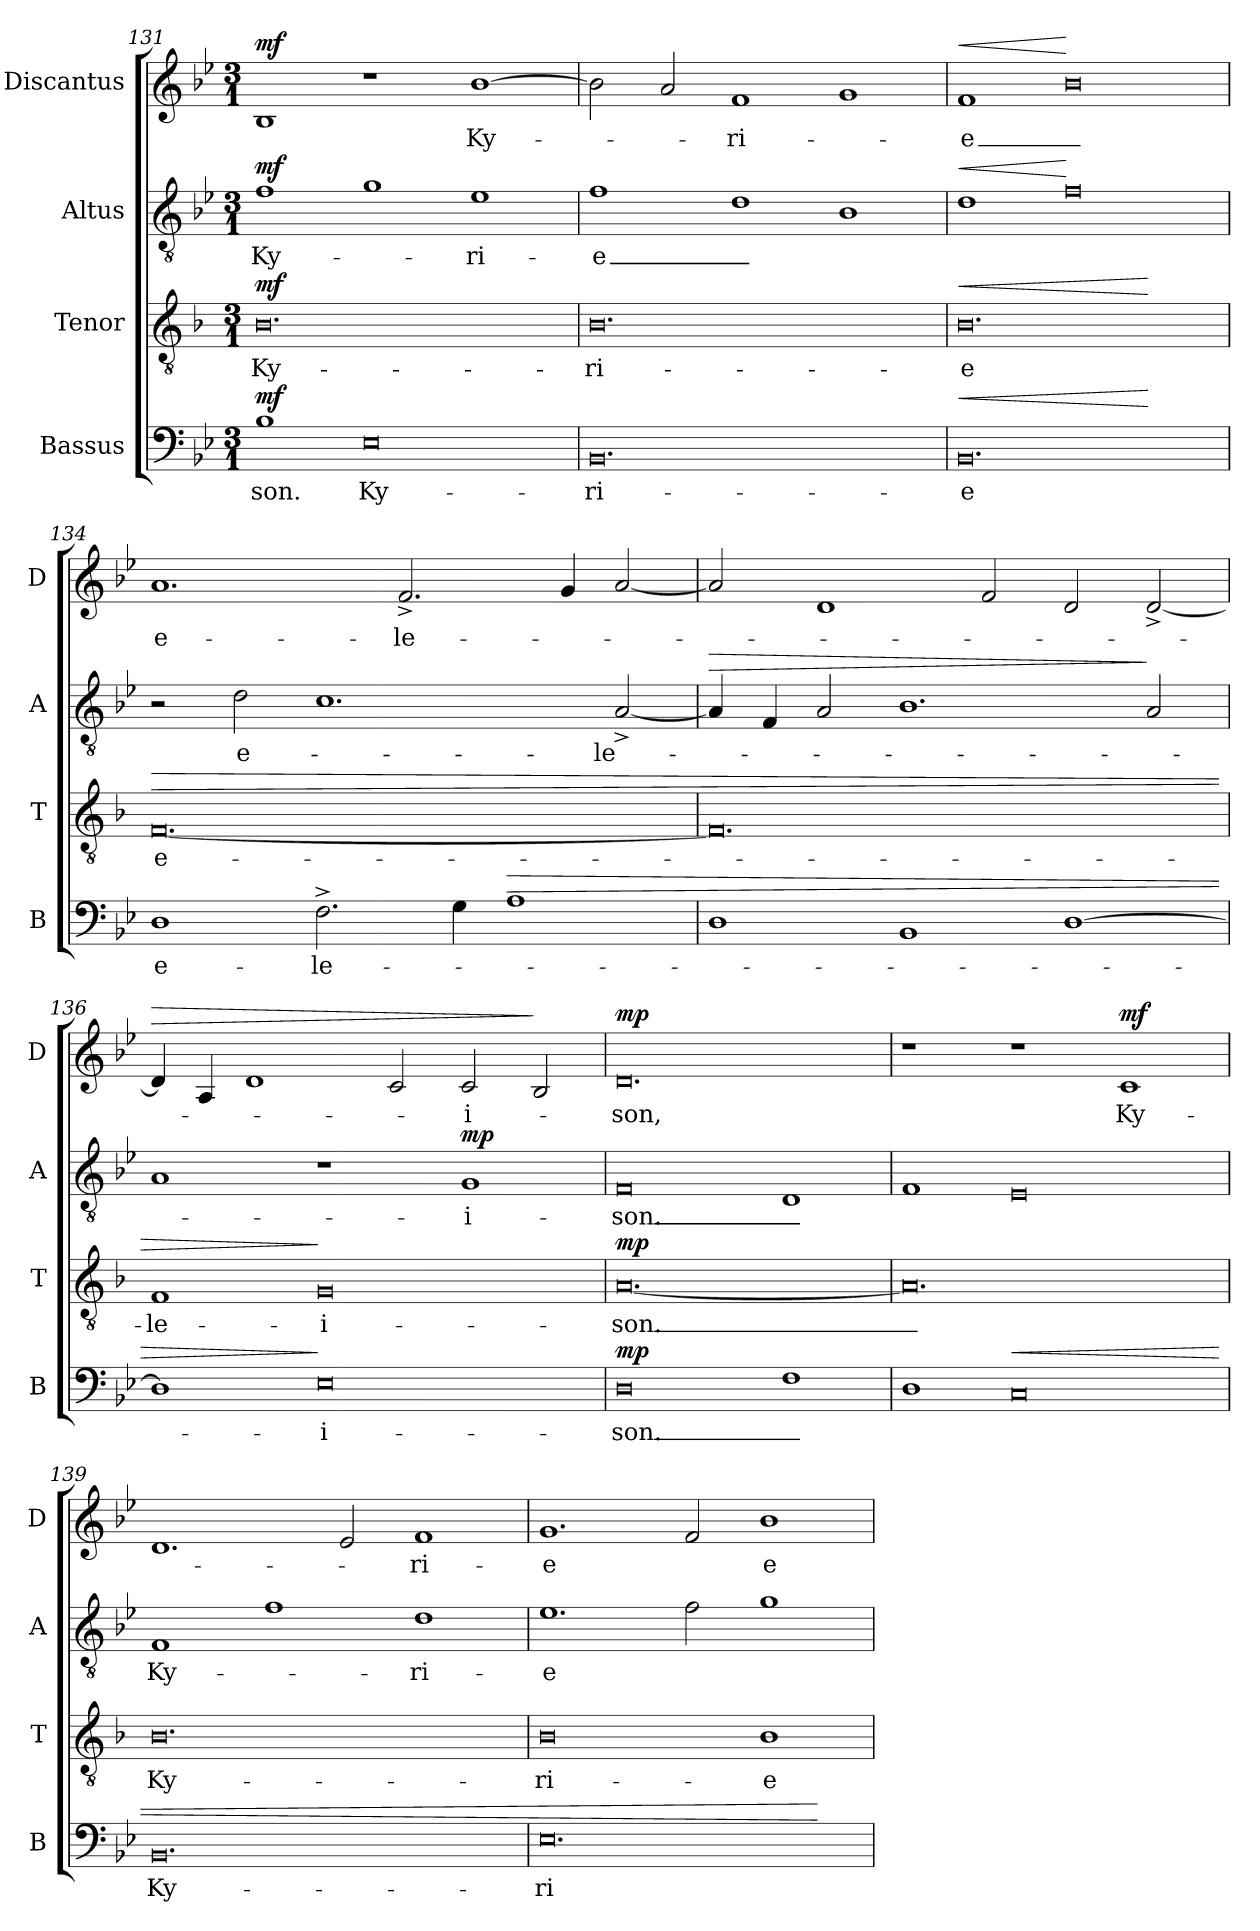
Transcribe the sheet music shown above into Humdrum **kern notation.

**kern	**text	**dynam	**kern	**text	**dynam	**kern	**text	**dynam	**kern	**text	**dynam
*part4	*part4	*part4	*part3	*part3	*part3	*part2	*part2	*part2	*part1	*part1	*part1
*staff4	*staff4	*staff4	*staff3	*staff3	*staff3	*staff2	*staff2	*staff2	*staff1	*staff1	*staff1
*I"Bassus	*	*	*I"Tenor	*	*	*I"Altus	*	*	*I"Discantus	*	*
*I'B	*	*	*I'T	*	*	*I'A	*	*	*I'D	*	*
*clefF4	*	*	*clefGv2	*	*	*clefGv2	*	*	*clefG2	*	*
*k[b-e-]	*	*	*k[b-]	*	*	*k[b-e-]	*	*	*k[b-e-]	*	*
*M3/1	*	*	*M3/1	*	*	*M3/1	*	*	*M3/1	*	*
=131	=131	=131	=131	=131	=131	=131	=131	=131	=131	=131	=131
!	!	!LO:DY:a	!	!	!LO:DY:a	!	!	!LO:DY:a	!	!	!LO:DY:a
1B-	-son.	mf	0.B-	Ky-	mf	1f	Ky-	mf	1B-	_	mf
0E-	Ky-	.	.	.	.	1g	.	.	1r	.	.
.	.	.	.	.	.	1e-	-ri-	.	[1b-	Ky-	.
=132	=132	=132	=132	=132	=132	=132	=132	=132	=132	=132	=132
0.BB-	-ri-	.	0.B-	-ri-	.	1f	-e_	.	2b-\]	.	.
.	.	.	.	.	.	.	.	.	2a/	.	.
.	.	.	.	.	.	1d	_	.	1f	-ri-	.
.	.	.	.	.	.	1B-	_	.	1g	.	.
=133	=133	=133	=133	=133	=133	=133	=133	=133	=133	=133	=133
!	!	!LO:HP:a	!	!	!LO:HP:a	!	!	!LO:HP:a	!	!	!LO:HP:a
0.BB-	-e	<	0.B-	-e	<	1d	_	<	1f	-e_	<
.	.	.	.	.	.	0f	_	[	0b-	_	[
.	.	[	.	.	[	.	.	.	.	.	.
=134	=134	=134	=134	=134	=134	=134	=134	=134	=134	=134	=134
!	!	!	!	!	!LO:HP:a	!	!	!	!	!	!
1D	e-	.	[0.F	e-	>	2r	.	.	1.a	e-	.
.	.	.	.	.	.	2d\	e-	.	.	.	.
2.F^\	-le-	.	.	.	.	1.c	.	.	.	.	.
.	.	.	.	.	.	.	.	.	2.f^/	-le-	.
4G\	.	.	.	.	.	.	.	.	.	.	.
!	!	!LO:HP:a	!	!	!	!	!	!	!	!	!
1A	.	>	.	.	.	.	.	.	.	.	.
.	.	.	.	.	.	.	.	.	4g/	.	.
.	.	.	.	.	.	[2A^/	-le-	.	[2a/	.	.
=135	=135	=135	=135	=135	=135	=135	=135	=135	=135	=135	=135
!	!	!	!	!	!	!	!	!LO:HP:a	!	!	!
1D	.	.	0.F]	.	.	4A/]	.	>	2a/]	.	.
.	.	.	.	.	.	4F/	.	.	.	.	.
.	.	.	.	.	.	2A/	.	.	1d	.	.
1BB-	.	.	.	.	.	1.B-	.	.	.	.	.
.	.	.	.	.	.	.	.	.	2f/	.	.
[1D	.	.	.	.	.	.	.	.	2d/	.	.
.	.	.	.	.	.	2A/	.	]	[2d^/	.	.
=136	=136	=136	=136	=136	=136	=136	=136	=136	=136	=136	=136
!	!	!	!	!	!	!	!	!	!	!	!LO:HP:a
1D]	.	.	1F	-le-	.	1A	.	.	4d/]	.	>
.	.	.	.	.	.	.	.	.	4A/	.	.
.	.	.	.	.	.	.	.	.	1d	.	.
0E-	-i-	]	0G	-i-	]	1r	.	.	.	.	.
.	.	.	.	.	.	.	.	.	2c/	.	.
!	!	!	!	!	!	!	!	!LO:DY:a	!	!	!
.	.	.	.	.	.	1G	-i-	mp	2c/	-i-	.
.	.	.	.	.	.	.	.	.	2B-/	.	]
=137	=137	=137	=137	=137	=137	=137	=137	=137	=137	=137	=137
!	!	!LO:DY:a	!	!	!LO:DY:a	!	!	!	!	!	!LO:DY:a
0D	-son._	mp	[0.A	-son._	mp	0F	-son._	.	0.d	-son,	mp
1F	_	.	.	.	.	1D	_	.	.	.	.
=138	=138	=138	=138	=138	=138	=138	=138	=138	=138	=138	=138
1D	_	.	0.A]	_	.	1F	_	.	1r	.	.
!	!	!LO:HP:a	!	!	!	!	!	!	!	!	!
0C	_	<	.	.	.	0E-	_	.	1r	.	.
!	!	!	!	!	!	!	!	!	!	!	!LO:DY:a
.	.	.	.	.	.	.	.	.	1c	Ky-	mf
=139	=139	=139	=139	=139	=139	=139	=139	=139	=139	=139	=139
0.BB-	Ky-	.	0.B-	Ky-	.	1F	Ky-	.	1.d	.	.
.	.	.	.	.	.	1f	.	.	.	.	.
.	.	.	.	.	.	.	.	.	2e-/	.	.
.	.	.	.	.	.	1d	-ri-	.	1f	-ri-	.
=140	=140	=140	=140	=140	=140	=140	=140	=140	=140	=140	=140
0.E-	-ri-	.	0B-	-ri-	.	1.e-	-e	.	1.g	-e	.
.	.	.	.	.	.	2f\	.	.	2f/	.	.
.	.	.	1B-	-e	.	1g	.	.	1b-	e-	.
.	.	[	.	.	.	.	.	.	.	.	.
=	=	=	=	=	=	=	=	=	=	=	=
*-	*-	*-	*-	*-	*-	*-	*-	*-	*-	*-	*-
